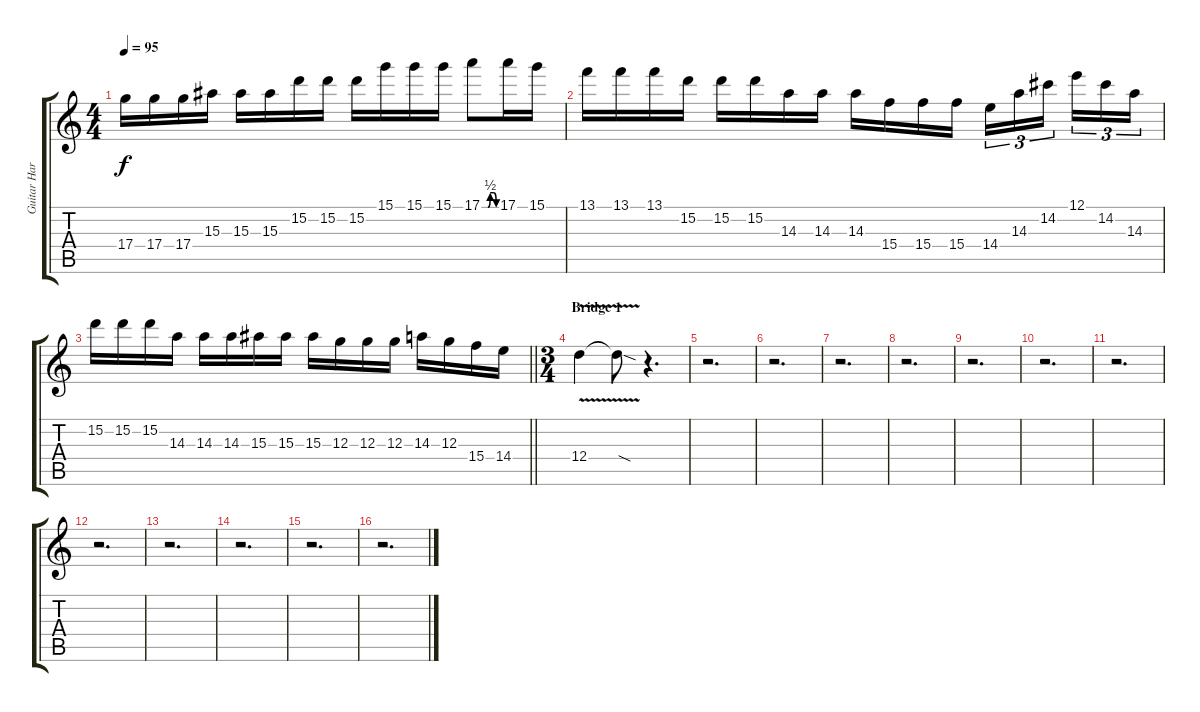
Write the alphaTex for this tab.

\track ("Guitar Harmony Synyster" "Guitar Har") {instrument distortionguitar}
\staff {score tabs}
\tuning (E4 B3 G3 D3 A2 D2) {hide}
\ts (4 4)
\tempo 95
\clef g2
\ks c
17.4.16{dy f} 17.4.16 17.4.16 15.3.16 15.3.16 15.3.16 15.2.16 15.2.16 15.2.16 15.1.16 15.1.16 15.1.16 17.1{be (custom 0 0 25 0 35 2 50 2 60 0)}.8 17.1.16 15.1.16 |
13.1.16 13.1.16 13.1.16 15.2.16 15.2.16 15.2.16 14.3.16 14.3.16 14.3.16 15.4.16 15.4.16 15.4.16 14.4.16{tu (3 2)} 14.3.16{tu (3 2)} 14.2.16{tu (3 2) beam splitsecondary} 12.1.16{tu (3 2)} 14.2.16{tu (3 2)} 14.3.16{tu (3 2)} |
\barLineRight lightlight
15.2.16 15.2.16 15.2.16 14.3.16 14.3.16 14.3.16 15.3.16 15.3.16 15.3.16 12.3.16 12.3.16 12.3.16 14.3.16 12.3.16 15.4.16 14.4.16 |
\ts (3 4)
\section ("" "Bridge 1")
12.4{v}.4 12.4{sod t}.8 r.4{d} |
r.2{d} |
r.2{d} |
r.2{d} |
r.2{d} |
r.2{d} |
r.2{d} |
r.2{d} |
r.2{d} |
r.2{d} |
r.2{d} |
r.2{d} |
r.2{d}
